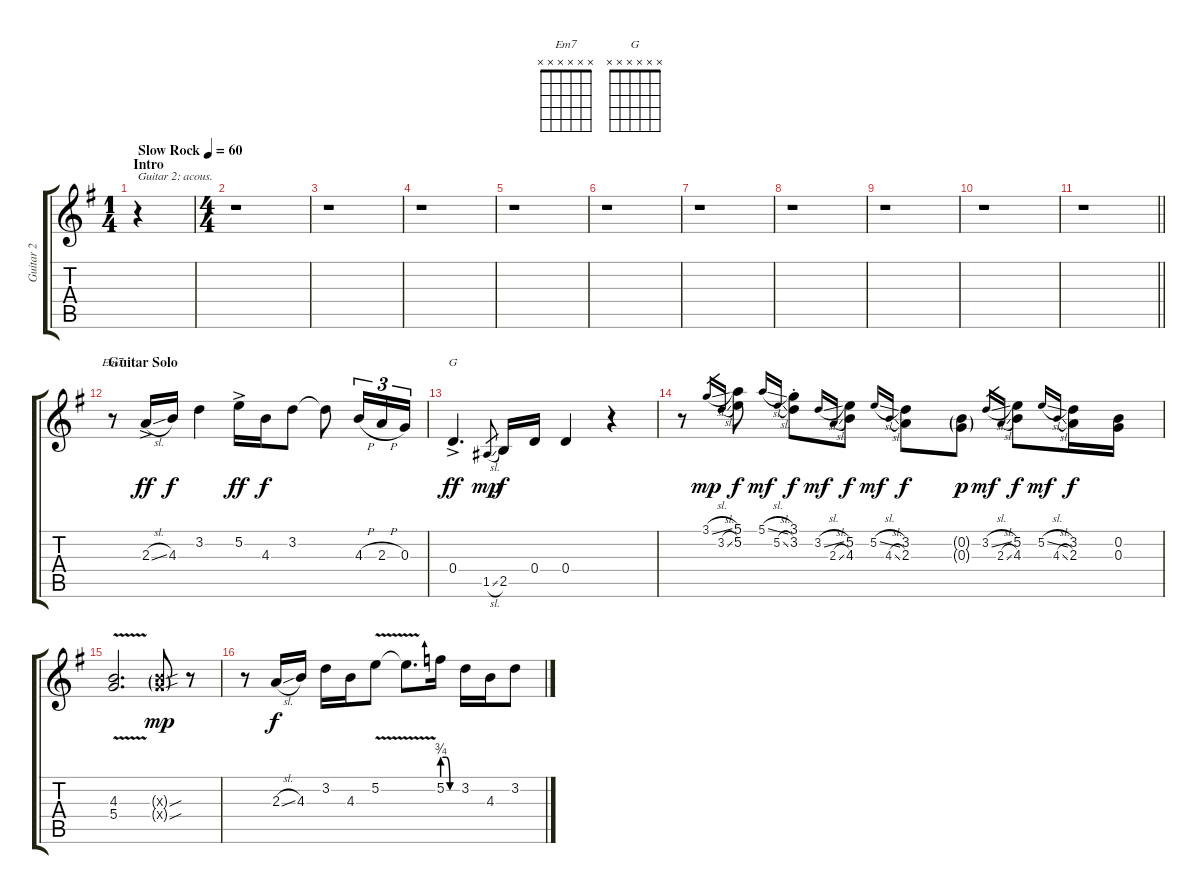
\track ("Guitar 2" "Guitar 2") {instrument acousticguitarsteel}
\staff {score tabs}
\tuning (E4 B3 G3 D3 A2 E2) {hide}
\chord ("Em7" x x x x x x)
\chord ("G" x x x x x x)
\ts (1 4)
\section ("" "Intro")
\tempo (60 "Slow Rock")
\clef g2
\ks g
r.4{txt "Guitar 2: acous." dy ff instrument acousticguitarsteel} |
\ts (4 4)
r.1 |
r.1 |
r.1 |
r.1 |
r.1 |
r.1 |
r.1 |
r.1 |
r.1 |
\barLineRight lightlight
r.1 |
\section ("" "Guitar Solo")
r.8{ch "Em7"} 2.3{sl ac}.16 4.3.16{dy f} 3.2.4 5.2{ac}.16{dy ff} 4.3.16{dy f} 3.2.8 3.2{t}.8 4.3{h}.16{tu (3 2)} 2.3{h}.16{tu (3 2)} 0.3.16{tu (3 2)} |
0.4{ac}.4{d ch "G" dy ff} 1.5{sl}.8{gr dy mp} 2.5.16{dy f} 0.4.16 0.4.4 r.4 |
r.8 3.1{sl}.16{gr dy mp} 3.2{sl}.16{gr} (5.1 5.2).8{dy f} 5.1{sl}.16{gr onbeat dy mf} 5.2{sl}.16{gr onbeat} (3.1{st} 3.2{st}).8{dy f} 3.2{sl}.16{gr onbeat dy mf} 2.3{sl}.16{gr onbeat} (5.2 4.3).8{dy f} 5.2{sl}.16{gr onbeat dy mf} 4.3{sl}.16{gr onbeat} (3.2 2.3).8{dy f} (0.2{g} 0.3{g}).8{dy p} 3.2{sl}.16{gr dy mf} 2.3{sl}.16{gr} (5.2 4.3).8{dy f} 5.2{sl}.16{gr onbeat dy mf} 4.3{sl}.16{gr onbeat} (3.2 2.3).16{dy f} (0.2 0.3).16 |
(4.3{v} 5.4).2{d} (4.3{sou g x} 5.4{sou g x}).8{dy mp} r.8 |
r.8 2.3{sl}.16{dy f} 4.3.16 3.2.16 4.3.16 5.2{v}.8 5.2{t}.8{d} 5.2{be (custom 0 3 15 3 30 0 60 0)}.16 3.2.16 4.3.16 3.2.8
